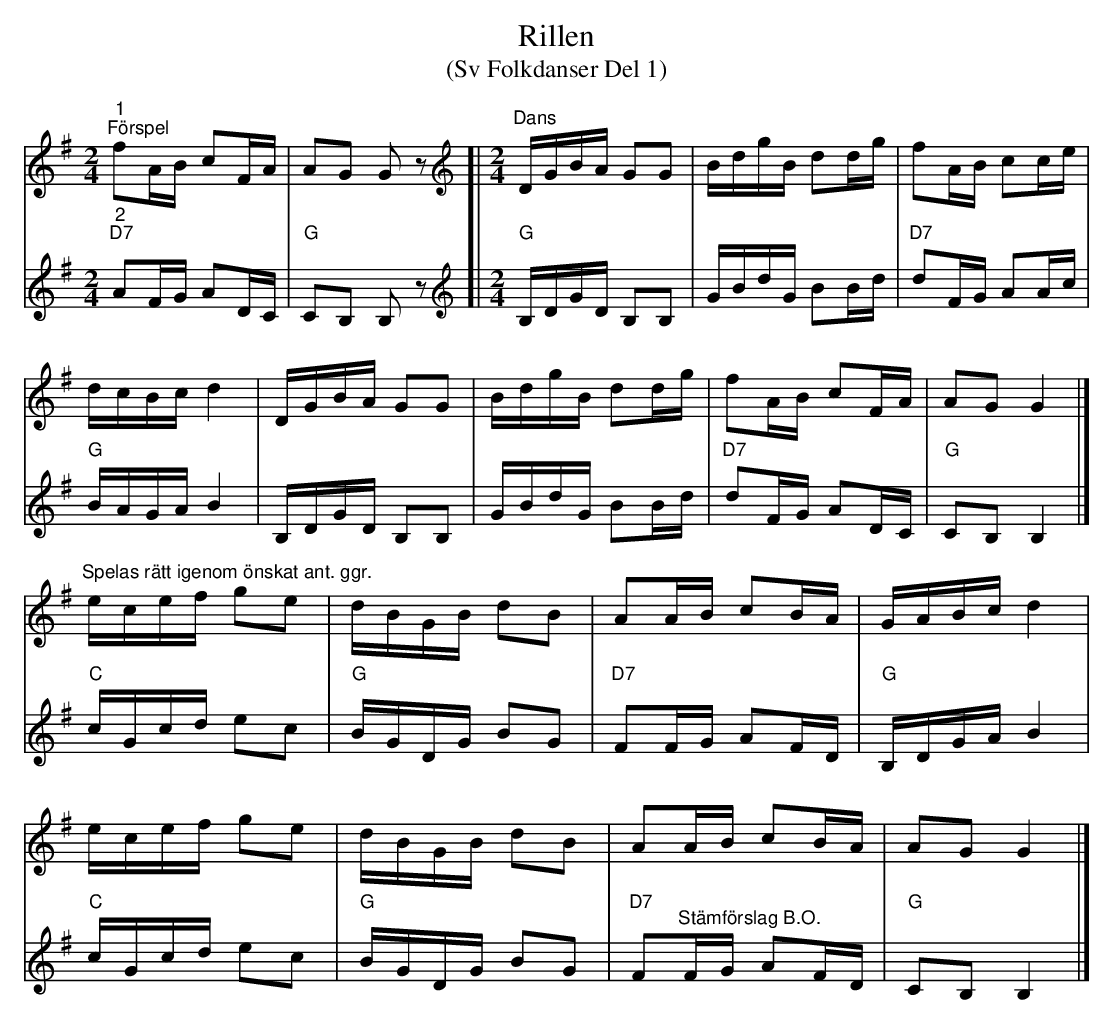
X:1
T:Rillen
T:(Sv Folkdanser Del 1)
L:1/16
M:2/4
K:G
V:1
"^1""^Förspel" f2AB c2FA | A2G2 G2 z2 [|[K:G][M:2/4][K:treble]"^Dans" DGBA G2G2 | BdgB d2dg | f2AB c2ce |
dcBc d4 | DGBA G2G2 | BdgB d2dg | f2AB c2FA | A2G2 G4 |]
"^Spelas rätt igenom önskat ant. ggr."ecef g2e2 | dBGB d2B2 | A2AB c2BA | GABc d4 |
ecef g2e2 | dBGB d2B2 | A2AB c2BA | A2G2 G4 |]
V:2
"^2" "D7"A2FG A2DC |"G" C2B,2 B,2 z2 [|[K:G][M:2/4][K:treble] "G" B,DGD B,2B,2 | GBdG B2Bd |"D7" d2FG A2Ac |
"G" BAGA B4 | B,DGD B,2B,2 | GBdG B2Bd |"D7" d2FG A2DC |"G" C2B,2 B,4 |]
"C" cGcd e2c2 | "G" BGDG B2G2 |"D7" F2FG A2FD |"G" B,DGA B4 |
"C" cGcd e2c2 |"G" BGDG B2G2 |"D7" F2"^Stämförslag B.O."FG A2FD |"G" C2B,2 B,4 |]
